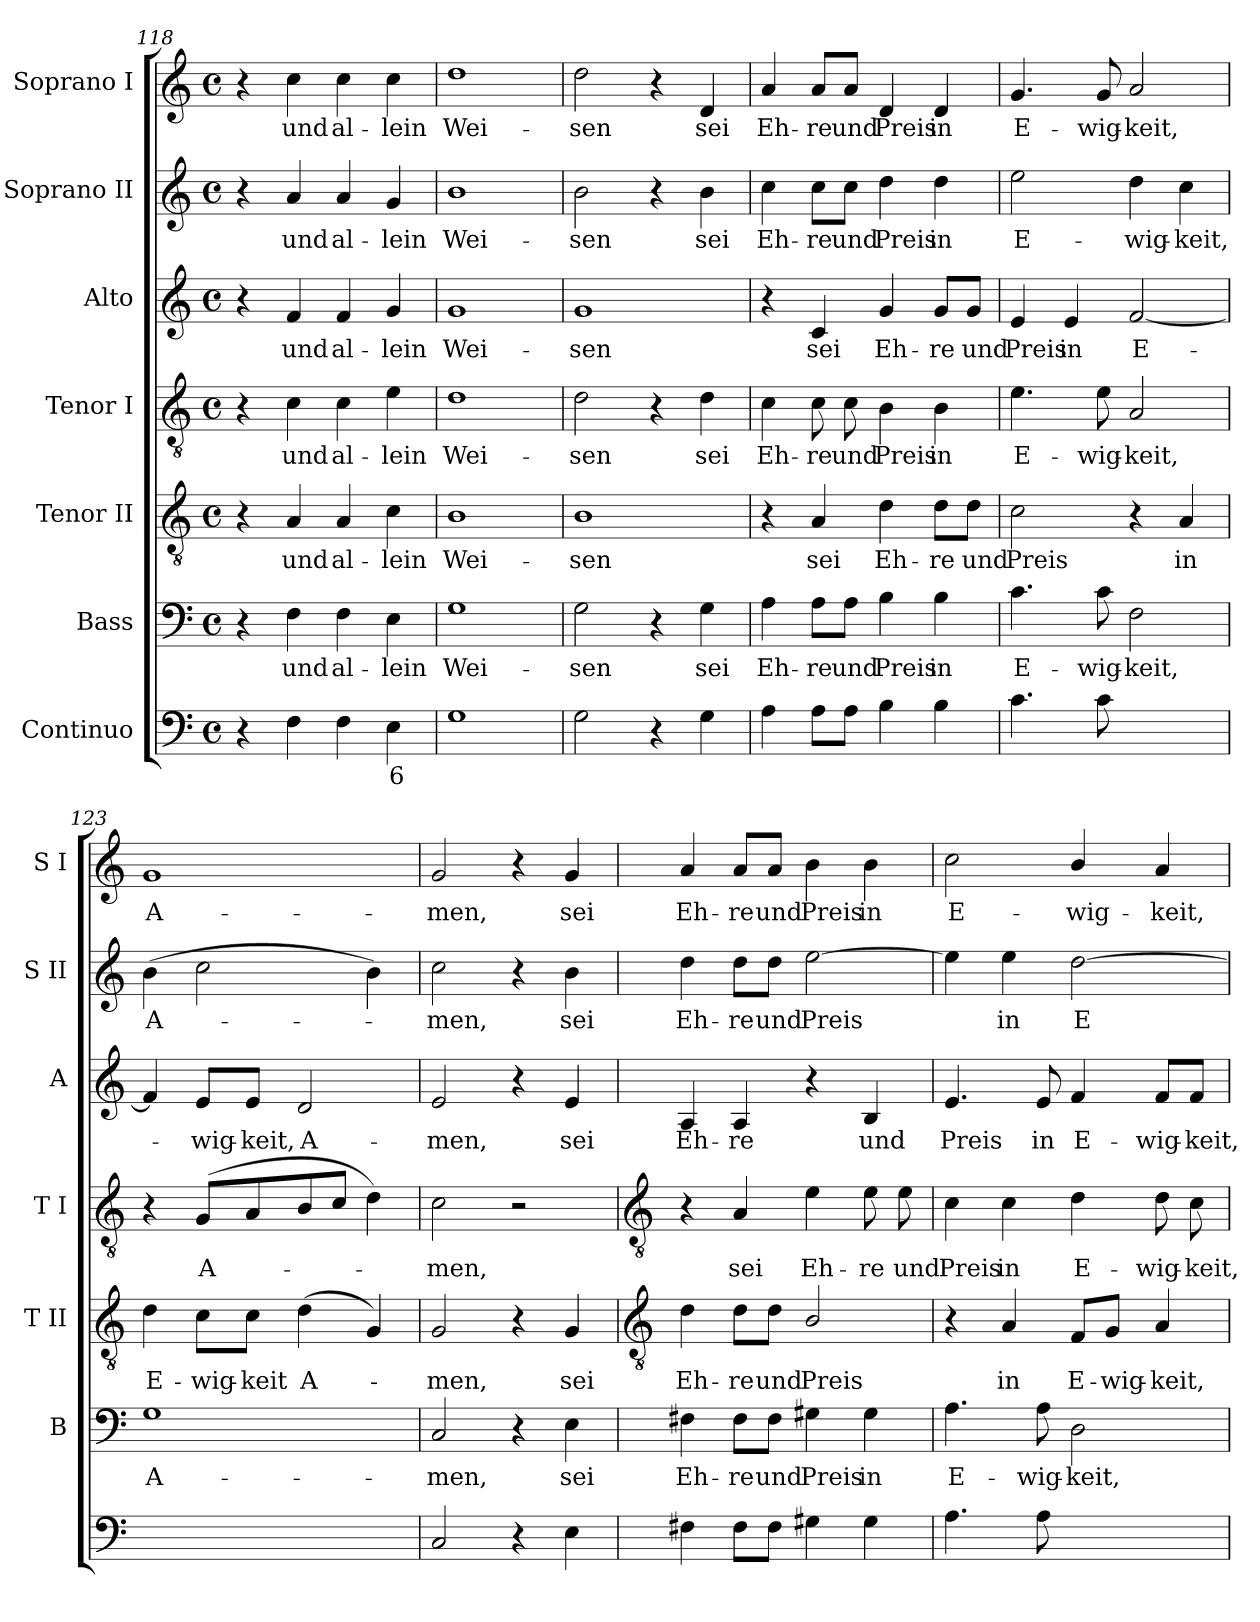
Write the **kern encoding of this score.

**kern	**text	**text	**kern	**text	**kern	**text	**kern	**text	**kern	**text	**kern	**text	**kern	**text
*part7	*part7	*part7	*part6	*part6	*part5	*part5	*part4	*part4	*part3	*part3	*part2	*part2	*part1	*part1
*staff7	*staff7	*staff7	*staff6	*staff6	*staff5	*staff5	*staff4	*staff4	*staff3	*staff3	*staff2	*staff2	*staff1	*staff1
*I"Continuo	*	*	*I"Bass	*	*I"Tenor II	*	*I"Tenor I	*	*I"Alto	*	*I"Soprano II	*	*I"Soprano I	*
*	*	*	*I'B	*	*I'T II	*	*I'T I	*	*I'A	*	*I'S II	*	*I'S I	*
!!LO:LB:g=z
*clefF4	*	*	*clefF4	*	*clefGv2	*	*clefGv2	*	*clefG2	*	*clefG2	*	*clefG2	*
*k[]	*	*	*k[]	*	*k[]	*	*k[]	*	*k[]	*	*k[]	*	*k[]	*
*C:	*	*	*C:	*	*C:	*	*C:	*	*C:	*	*C:	*	*C:	*
*M4/4	*	*	*M4/4	*	*M4/4	*	*M4/4	*	*M4/4	*	*M4/4	*	*M4/4	*
*met(c)	*	*	*met(c)	*	*met(c)	*	*met(c)	*	*met(c)	*	*met(c)	*	*met(c)	*
=118	=118	=118	=118	=118	=118	=118	=118	=118	=118	=118	=118	=118	=118	=118
4r	.	.	4r	.	4r	.	4r	.	4r	.	4r	.	4r	.
!	!	!	!	!LO:LY:b	!	!LO:LY:b	!	!LO:LY:b	!	!LO:LY:b	!	!LO:LY:b	!	!LO:LY:b
4F	.	.	4F	und	4A	und	4c	und	4f	und	4a	und	4cc	und
!	!	!	!	!LO:LY:b	!	!LO:LY:b	!	!LO:LY:b	!	!LO:LY:b	!	!LO:LY:b	!	!LO:LY:b
4F	.	.	4F	al-	4A	al-	4c	al-	4f	al-	4a	al-	4cc	al-
!	!LO:LY:b	!	!	!LO:LY:b	!	!LO:LY:b	!	!LO:LY:b	!	!LO:LY:b	!	!LO:LY:b	!	!LO:LY:b
4E	6	.	4E	-lein	4c	-lein	4e	-lein	4g	-lein	4g	-lein	4cc	-lein
=119	=119	=119	=119	=119	=119	=119	=119	=119	=119	=119	=119	=119	=119	=119
!	!	!	!	!LO:LY:b	!	!LO:LY:b	!	!LO:LY:b	!	!LO:LY:b	!	!LO:LY:b	!	!LO:LY:b
1G	.	.	1G	Wei-	1B	Wei-	1d	Wei-	1g	Wei-	1b	Wei-	1dd	Wei-
=120	=120	=120	=120	=120	=120	=120	=120	=120	=120	=120	=120	=120	=120	=120
!	!	!	!	!LO:LY:b	!	!LO:LY:b	!	!LO:LY:b	!	!LO:LY:b	!	!LO:LY:b	!	!LO:LY:b
2G	.	.	2G	-sen	1B	-sen	2d	-sen	1g	-sen	2b	-sen	2dd	-sen
4r	.	.	4r	.	.	.	4r	.	.	.	4r	.	4r	.
!	!	!	!	!LO:LY:b	!	!	!	!LO:LY:b	!	!	!	!LO:LY:b	!	!LO:LY:b
4G	.	.	4G	sei	.	.	4d	sei	.	.	4b	sei	4d	sei
=121	=121	=121	=121	=121	=121	=121	=121	=121	=121	=121	=121	=121	=121	=121
!	!	!	!	!LO:LY:b	!	!	!	!LO:LY:b	!	!	!	!LO:LY:b	!	!LO:LY:b
4A	.	.	4A	Eh-	4r	.	4c	Eh-	4r	.	4cc	Eh-	4a	Eh-
!	!	!	!	!LO:LY:b	!	!LO:LY:b	!	!LO:LY:b	!	!LO:LY:b	!	!LO:LY:b	!	!LO:LY:b
8AL	.	.	8A\L	-re	4A	sei	8c	-re	4c	sei	8cc\L	-re	8a/L	-re
!	!	!	!	!LO:LY:b	!	!	!	!LO:LY:b	!	!	!	!LO:LY:b	!	!LO:LY:b
8AJ	.	.	8A\J	und	.	.	8c	und	.	.	8cc\J	und	8a/J	und
!	!	!	!	!LO:LY:b	!	!LO:LY:b	!	!LO:LY:b	!	!LO:LY:b	!	!LO:LY:b	!	!LO:LY:b
4B	.	.	4B	Preis	4d	Eh-	4B	Preis	4g	Eh-	4dd	Preis	4d	Preis
!	!	!	!	!LO:LY:b	!	!LO:LY:b	!	!LO:LY:b	!	!LO:LY:b	!	!LO:LY:b	!	!LO:LY:b
4B	.	.	4B	in	8d\L	-re	4B	in	8g/L	-re	4dd	in	4d	in
!	!	!	!	!	!	!LO:LY:b	!	!	!	!LO:LY:b	!	!	!	!
.	.	.	.	.	8d\J	und	.	.	8g/J	und	.	.	.	.
=122	=122	=122	=122	=122	=122	=122	=122	=122	=122	=122	=122	=122	=122	=122
!	!	!	!	!LO:LY:b	!	!LO:LY:b	!	!LO:LY:b	!	!LO:LY:b	!	!LO:LY:b	!	!LO:LY:b
4.c	.	.	4.c	E-	2c	Preis	4.e	E-	4e	Preis	2ee	E-	4.g	E-
!	!	!	!	!	!	!	!	!	!	!LO:LY:b	!	!	!	!
.	.	.	.	.	.	.	.	.	4e	in	.	.	.	.
!	!	!	!	!LO:LY:b	!	!	!	!LO:LY:b	!	!	!	!	!	!LO:LY:b
8c	.	.	8c	-wig-	.	.	8e	-wig-	.	.	.	.	8g	-wig-
!	!LO:LY:b	!	!	!LO:LY:b	!	!	!	!LO:LY:b	!	!LO:LY:b	!	!LO:LY:b	!	!LO:LY:b
[4Fyy	6	.	2F	-keit,	4r	.	2A	-keit,	[2f	E-	4dd	-wig-	2a	-keit,
!	!LO:LY:b	!	!	!	!	!LO:LY:b	!	!	!	!	!	!LO:LY:b	!	!
4Fyy]	5	.	.	.	4A	in	.	.	.	.	4cc	-keit,	.	.
=123	=123	=123	=123	=123	=123	=123	=123	=123	=123	=123	=123	=123	=123	=123
!	!LO:LY:b	!LO:LY:b	!	!LO:LY:b	!	!LO:LY:b	!	!	!	!	!	!LO:LY:b	!	!LO:LY:b
[4Gyy	7	3	1G	A-	4d	E-	4r	.	4f]	.	(>4b	A-	1g	A-
!	!LO:LY:b	!LO:LY:b	!	!	!	!LO:LY:b	!	!LO:LY:b	!	!LO:LY:b	!	!	!	!
4Gyy_	6	4	.	.	8c\L	-wig-	(<8GL	A-	8e/L	wig-	2cc	.	.	.
!	!	!	!	!	!	!LO:LY:b	!	!	!	!LO:LY:b	!	!	!	!
.	.	.	.	.	8c\J	-keit	8A	.	8e/J	-keit,	.	.	.	.
!	!	!LO:LY:b	!	!	!	!LO:LY:b	!	!	!	!LO:LY:b	!	!	!	!
4Gyy_	.	4	.	.	(<4d	A-	8B	.	2d	A-	.	.	.	.
.	.	.	.	.	.	.	8cJ	.	.	.	.	.	.	.
!	!	!LO:LY:b	!	!	!	!	!	!	!	!	!	!	!	!
4Gyy]	.	3	.	.	4G)	.	4d)	.	.	.	4b)	.	.	.
=124	=124	=124	=124	=124	=124	=124	=124	=124	=124	=124	=124	=124	=124	=124
!	!	!	!	!LO:LY:b	!	!LO:LY:b	!	!LO:LY:b	!	!LO:LY:b	!	!LO:LY:b	!	!LO:LY:b
2C	.	.	2C	-men,	2G	-men,	2c	men,	2e	-men,	2cc	men,	2g	-men,
4r	.	.	4r	.	4r	.	2r	.	4r	.	4r	.	4r	.
!	!	!	!	!LO:LY:b	!	!LO:LY:b	!	!	!	!LO:LY:b	!	!LO:LY:b	!	!LO:LY:b
4E	.	.	4E	sei	4G	sei	.	.	4e	sei	4b	sei	4g	sei
!!LO:LB:g=z
=125	=125	=125	=125	=125	=125	=125	=125	=125	=125	=125	=125	=125	=125	=125
*	*	*	*	*	*clefGv2	*	*clefGv2	*	*	*	*	*	*	*
!	!	!	!	!LO:LY:b	!	!LO:LY:b	!	!	!	!LO:LY:b	!	!LO:LY:b	!	!LO:LY:b
4F#X	.	.	4F#X	Eh-	4d	Eh-	4r	.	4A	Eh-	4dd	Eh-	4a	Eh-
!	!	!	!	!LO:LY:b	!	!LO:LY:b	!	!LO:LY:b	!	!LO:LY:b	!	!LO:LY:b	!	!LO:LY:b
8F#L	.	.	8F#\L	-re	8d\L	-re	4A	sei	4A	-re	8dd\L	-re	8a/L	-re
!	!	!	!	!LO:LY:b	!	!LO:LY:b	!	!	!	!	!	!LO:LY:b	!	!LO:LY:b
8F#J	.	.	8F#\J	und	8d\J	und	.	.	.	.	8dd\J	und	8a/J	und
!	!	!	!	!LO:LY:b	!	!LO:LY:b	!	!LO:LY:b	!	!	!	!LO:LY:b	!	!LO:LY:b
4G#X	.	.	4G#X	Preis	2B/	Preis	4e	Eh-	4r	.	[2ee	Preis	4b	Preis
!	!	!	!	!LO:LY:b	!	!	!	!LO:LY:b	!	!LO:LY:b	!	!	!	!LO:LY:b
4G#	.	.	4G#	in	.	.	8e	-re	4B	und	.	.	4b	in
!	!	!	!	!	!	!	!	!LO:LY:b	!	!	!	!	!	!
.	.	.	.	.	.	.	8e	und	.	.	.	.	.	.
=126	=126	=126	=126	=126	=126	=126	=126	=126	=126	=126	=126	=126	=126	=126
!	!	!	!	!LO:LY:b	!	!	!	!LO:LY:b	!	!LO:LY:b	!	!	!	!LO:LY:b
4.A	.	.	4.A	E-	4r	.	4c	Preis	4.e	Preis	4ee]	.	2cc	E-
!	!	!	!	!	!	!LO:LY:b	!	!LO:LY:b	!	!	!	!LO:LY:b	!	!
.	.	.	.	.	4A	in	4c	in	.	.	4ee	in	.	.
!	!	!	!	!LO:LY:b	!	!	!	!	!	!LO:LY:b	!	!	!	!
8A	.	.	8A	-wig-	.	.	.	.	8e	in	.	.	.	.
!	!LO:LY:b	!	!	!LO:LY:b	!	!LO:LY:b	!	!LO:LY:b	!	!LO:LY:b	!	!LO:LY:b	!	!LO:LY:b
[4Dyy	6	.	2D	-keit,	8F/L	E-	4d	E-	4f	E-	[2dd	E-	4b/	-wig-
!	!	!	!	!	!	!LO:LY:b	!	!	!	!	!	!	!	!
.	.	.	.	.	8G/J	-wig-	.	.	.	.	.	.	.	.
!	!LO:LY:b	!	!	!	!	!LO:LY:b	!	!LO:LY:b	!	!LO:LY:b	!	!	!	!LO:LY:b
4Dyy]	5	.	.	.	4A	-keit,	8d	-wig-	8f/L	-wig-	.	.	4a	-keit,
!	!	!	!	!	!	!	!	!LO:LY:b	!	!LO:LY:b	!	!	!	!
.	.	.	.	.	.	.	8c	-keit,	8f/J	-keit,	.	.	.	.
=	=	=	=	=	=	=	=	=	=	=	=	=	=	=
*-	*-	*-	*-	*-	*-	*-	*-	*-	*-	*-	*-	*-	*-	*-
